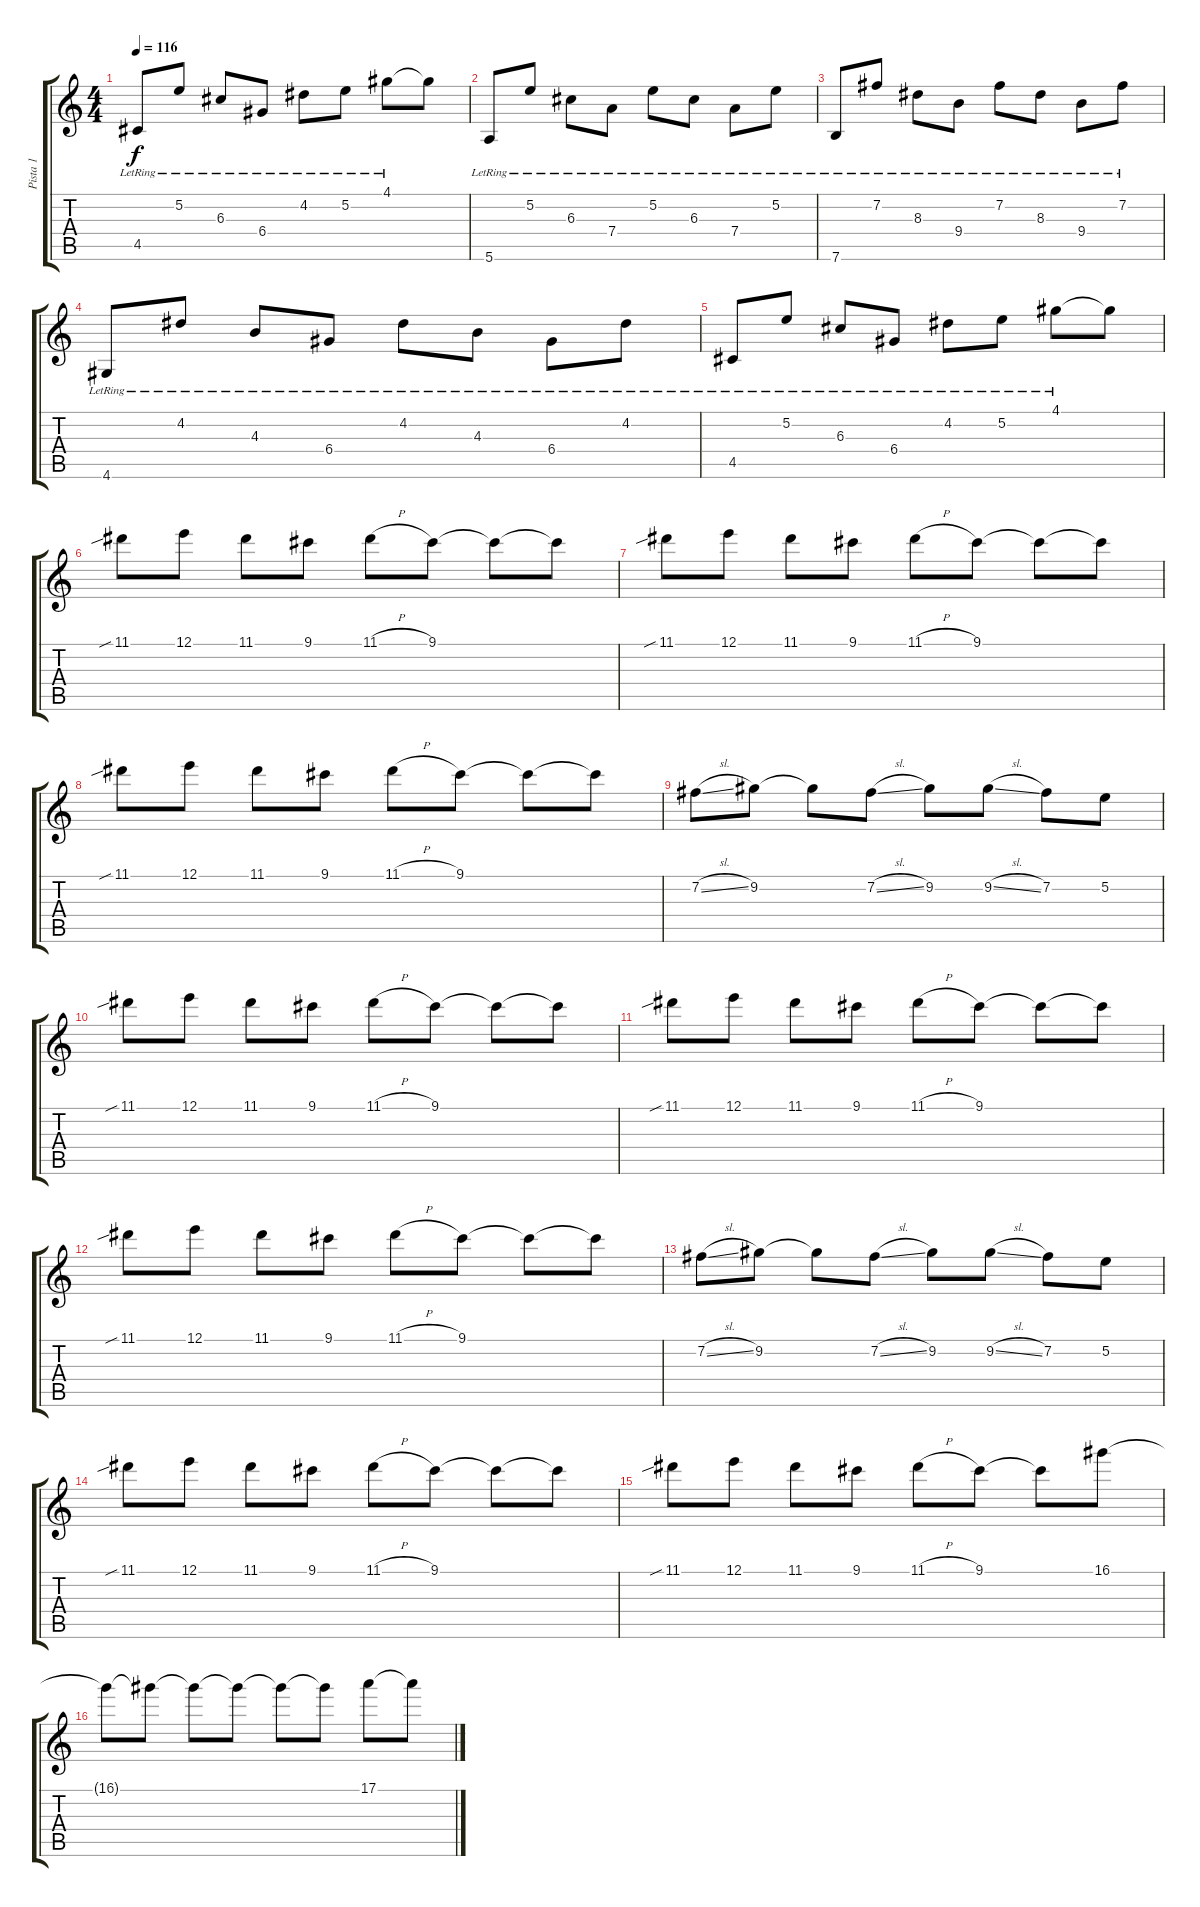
\track ("Pista 1" "Pista 1") {instrument electricguitarjazz}
\staff {score tabs}
\tuning (E4 B3 G3 D3 A2 E2) {hide}
\ts (4 4)
\tempo 116
\clef g2
\ks c
4.5{lr}.8{dy f} 5.2{lr}.8 6.3{lr}.8 6.4{lr}.8 4.2{lr}.8 5.2{lr}.8 4.1{lr}.8 4.1{t}.8 |
5.6{lr}.8 5.2{lr}.8 6.3{lr}.8 7.4{lr}.8 5.2{lr}.8 6.3{lr}.8 7.4{lr}.8 5.2{lr}.8 |
7.6{lr}.8 7.2{lr}.8 8.3{lr}.8 9.4{lr}.8 7.2{lr}.8 8.3{lr}.8 9.4{lr}.8 7.2{lr}.8 |
4.6{lr}.8 4.2{lr}.8 4.3{lr}.8 6.4{lr}.8 4.2{lr}.8 4.3{lr}.8 6.4{lr}.8 4.2{lr}.8 |
4.5{lr}.8 5.2{lr}.8 6.3{lr}.8 6.4{lr}.8 4.2{lr}.8 5.2{lr}.8 4.1{lr}.8 4.1{t}.8 |
11.1{sib}.8{instrument overdrivenguitar} 12.1.8 11.1.8 9.1.8 11.1{h}.8 9.1.8 9.1{t}.8 9.1{t}.8 |
11.1{sib}.8 12.1.8 11.1.8 9.1.8 11.1{h}.8 9.1.8 9.1{t}.8 9.1{t}.8 |
11.1{sib}.8 12.1.8 11.1.8 9.1.8 11.1{h}.8 9.1.8 9.1{t}.8 9.1{t}.8 |
7.2{sl}.8 9.2.8 9.2{t}.8 7.2{sl}.8 9.2.8 9.2{sl}.8 7.2.8 5.2.8 |
11.1{sib}.8 12.1.8 11.1.8 9.1.8 11.1{h}.8 9.1.8 9.1{t}.8 9.1{t}.8 |
11.1{sib}.8 12.1.8 11.1.8 9.1.8 11.1{h}.8 9.1.8 9.1{t}.8 9.1{t}.8 |
11.1{sib}.8 12.1.8 11.1.8 9.1.8 11.1{h}.8 9.1.8 9.1{t}.8 9.1{t}.8 |
7.2{sl}.8 9.2.8 9.2{t}.8 7.2{sl}.8 9.2.8 9.2{sl}.8 7.2.8 5.2.8 |
11.1{sib}.8 12.1.8 11.1.8 9.1.8 11.1{h}.8 9.1.8 9.1{t}.8 9.1{t}.8 |
11.1{sib}.8 12.1.8 11.1.8 9.1.8 11.1{h}.8 9.1.8 9.1{t}.8 16.1.8 |
16.1{t}.8 16.1{t}.8 16.1{t}.8 16.1{t}.8 16.1{t}.8 16.1{t}.8 17.1.8 17.1{t}.8
